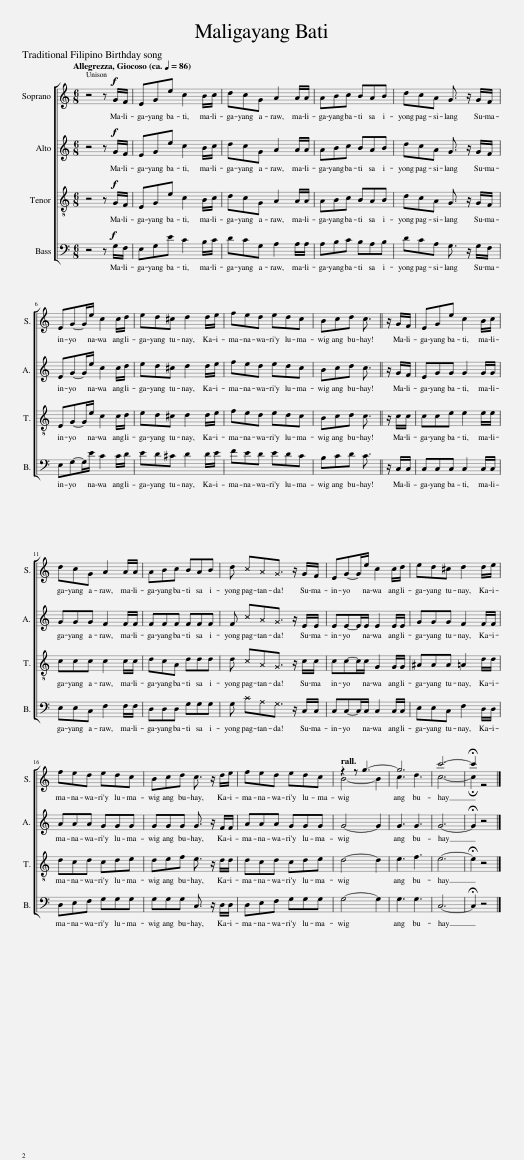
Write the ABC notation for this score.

X:1
%%score [ ( 1 2 ) 3 4 5 ]
L:1/8
Q:1/4=86
M:6/8
I:linebreak $
K:C
V:1 treble
V:2 treble
V:3 treble
V:4 treble-8
V:5 bass
V:1
 z4 z!f! G/F/ | EGe c2 B/c/ | dcG A2 A/A/ | ABc BAB | dcA G3/2 z/ G/F/ |$ %5
 EG-G/e/ c2 c/d/ | ed^c d2 d/e/ | fed edc | Bcd c3/2 z/ G/F/ | EGe c2 B/c/ |$ %10
 dcG A2 A/A/ | ABc BAB | d cAG3/2 z/ G/F/ | EG-G/e/ c2 c/d/ | ed^c d2 d/e/ |$ %15
 fed edc | Bcd c3/2 z/ d/e/ | fed edc |[Q:1/4=65] z2 z g3- | g6 | %20
 c'6- | !fermata!c'2 z4 |] %22
V:2
 x6 | x6 | x6 | x6 | x6 |$ %5
 x6 | x6 | x6 | x6 | x6 |$ %10
 x6 | x6 | x6 | x6 | x6 |$ %15
 x6 | x6 | x6 | B4- B2 | c3 d3 | %20
 c6- | !fermata!c2 x4 |] %22
V:3
 z4 z!f! G/F/ | EGe c2 B/c/ | dcG A2 A/A/ | ABc BAB | dcA G3/2 z/ G/F/ |$ %5
 EG-G/e/ c2 c/d/ | ed^c d2 d/e/ | fed edc | Bcd c3/2 z/ G/F/ | EGG G2 G/G/ |$ %10
 GGG F2 F/F/ | FFF FFF | F cAG3/2 z/ E/E/ | EE-E/E/ E2 E/E/ | GGG F2 F/F/ |$ %15
 AAA GGG | GGG G3/2 z/ F/F/ | AAA GGG | G4- G2 | G3 G3 | %20
 G6- | !fermata!G2 z4 |] %22
V:4
 z4 z!f! G/F/ | EGe c2 B/c/ | dcG A2 A/A/ | ABc BAB | dcA G3/2 z/ G/F/ |$ %5
 EG-G/e/ c2 c/d/ | ed^c d2 d/e/ | fed edc | Bcd c3/2 z/ c/c/ | cce e2 e/e/ |$ %10
 ccc c2 c/c/ | dcA ddd | d cAG3/2 z/ c/c/ | cc-c/c/ G2 G/G/ | ^AAA =A2 d/d/ |$ %15
 dcd cde | def e3/2 z/ d/d/ | dcd cde | d4- d2 | e3 f3 | %20
 e6- | !fermata!e2 z4 |] %22
V:5
 z4 z!f! G,/F,/ | E,G,E C2 B,/C/ | DCG, A,2 A,/A,/ | A,B,C B,A,B, | DCA, G,3/2 z/ G,/F,/ |$ %5
 E,G,-G,/E/ C2 C/D/ | ED^C D2 D/E/ | FED EDC | B,CD C3/2 z/ C,/C,/ | C,C,C, C,2 C,/C,/ |$ %10
 E,E,C, F,2 F,/F,/ | D,D,D, G,G,G, | G, CA,G,3/2 z/ C,/C,/ | C,C,-C,/C,/ C,2 C,/C,/ | E,E,C, F,2 D,/D,/ |$ %15
 D,E,F, G,G,G, | G,G,G, C,3/2 z/ D,/D,/ | D,E,F, G,G,G, | G,4- G,2 | G,3 G,3 | %20
 C,6- | !fermata!C,2 z4 |] %22
